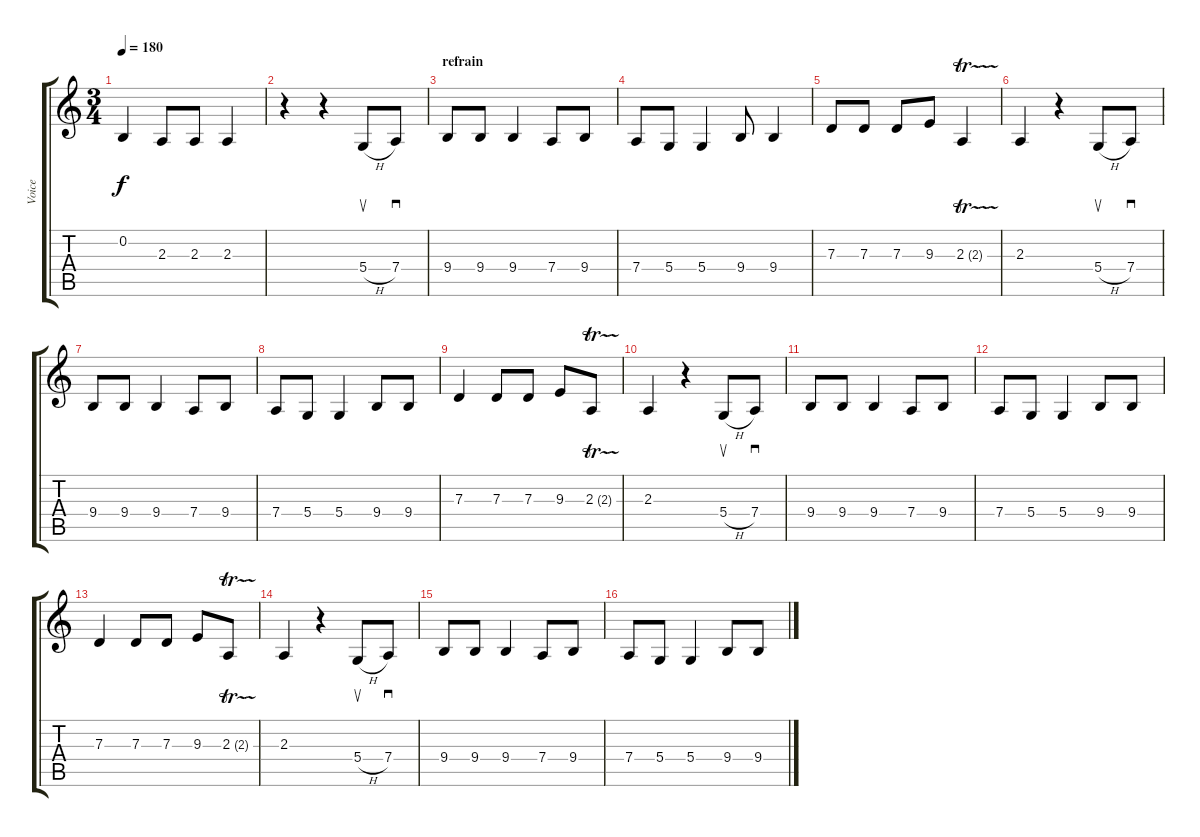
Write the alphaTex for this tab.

\track ("Voice" "Voice") {instrument brasssection}
\staff {score tabs}
\tuning (E4 B3 G3 D3 A2 E2) {hide}
\ts (3 4)
\tempo 180
\clef g2
\ks c
0.2.4{dy f} 2.3.8 2.3.8 2.3.4 |
r.4 r.4 5.4{h}.8{su} 7.4.8{sd} |
\section ("" "refrain")
9.4.8 9.4.8 9.4.4 7.4.8 9.4.8 |
7.4.8 5.4.8 5.4.4 9.4.8 9.4.4 |
7.3.8 7.3.8 7.3.8 9.3.8 2.3{tr (2 16)}.4 |
2.3.4 r.4 5.4{h}.8{su} 7.4.8{sd} |
9.4.8 9.4.8 9.4.4 7.4.8 9.4.8 |
7.4.8 5.4.8 5.4.4 9.4.8 9.4.8 |
7.3.4 7.3.8 7.3.8 9.3.8 2.3{tr (2 16)}.8 |
2.3.4 r.4 5.4{h}.8{su} 7.4.8{sd} |
9.4.8 9.4.8 9.4.4 7.4.8 9.4.8 |
7.4.8 5.4.8 5.4.4 9.4.8 9.4.8 |
7.3.4 7.3.8 7.3.8 9.3.8 2.3{tr (2 16)}.8 |
2.3.4 r.4 5.4{h}.8{su} 7.4.8{sd} |
9.4.8 9.4.8 9.4.4 7.4.8 9.4.8 |
7.4.8 5.4.8 5.4.4 9.4.8 9.4.8
